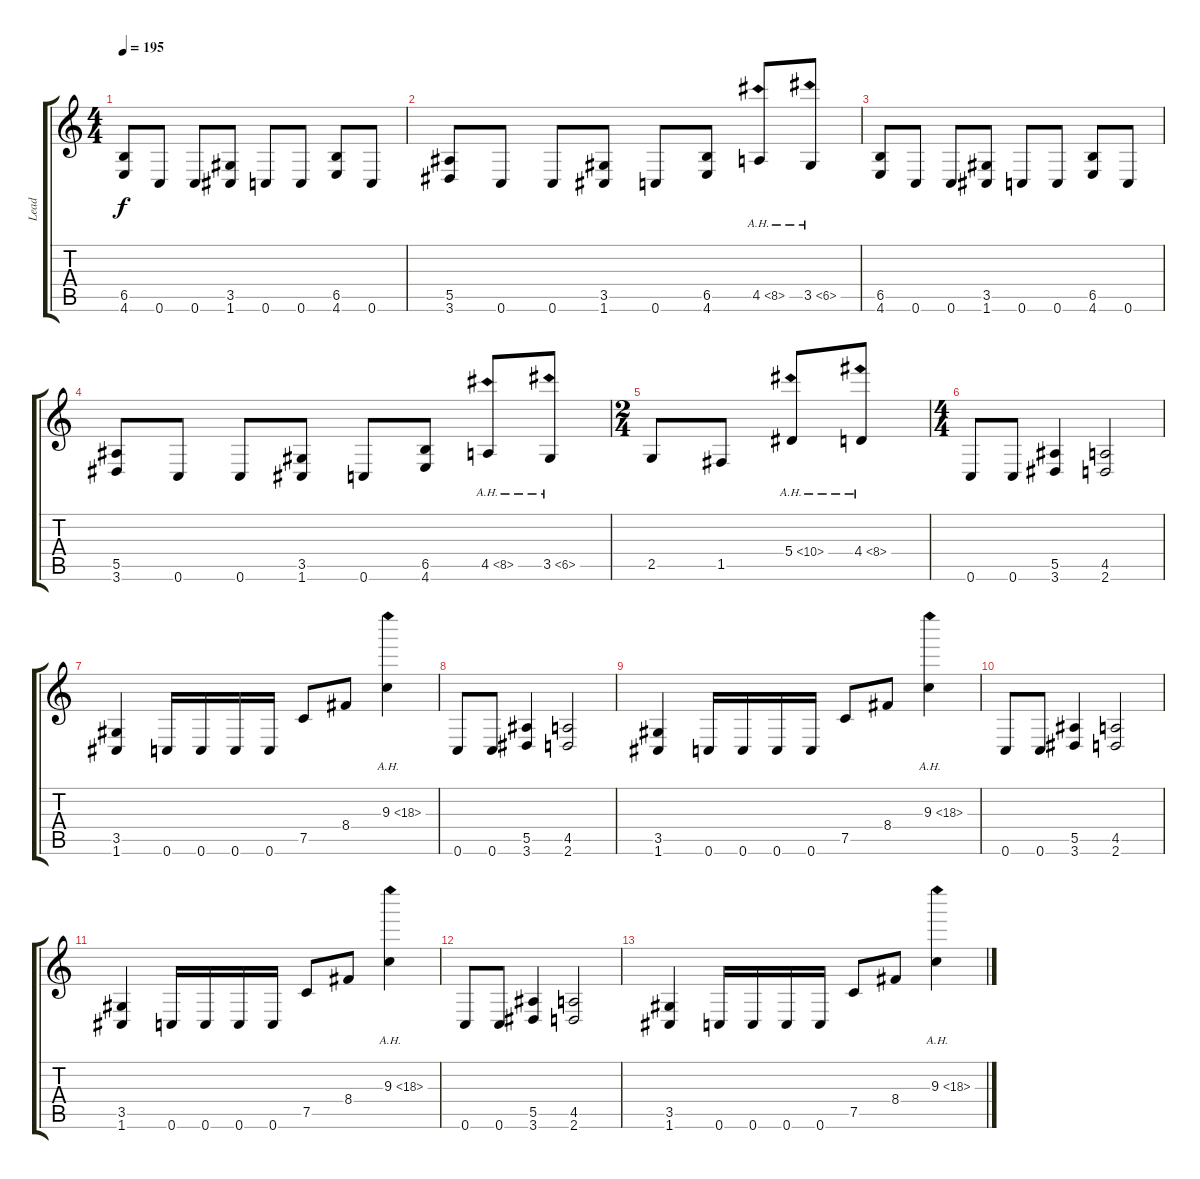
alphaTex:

\track ("Lead" "Lead") {instrument overdrivenguitar}
\staff {score tabs}
\tuning (C4 G3 Eb3 Bb2 F2 C2) {hide}
\ts (4 4)
\tempo 195
\clef g2
\ks c
(6.5 4.6).8{dy f} 0.6.8 0.6.8 (3.5 1.6).8 0.6.8 0.6.8 (6.5 4.6).8 0.6.8 |
(5.5 3.6).8 0.6.8 0.6.8 (3.5 1.6).8 0.6.8 (6.5 4.6).8 4.5{ah 4}.8 3.5{ah 3}.8 |
(6.5 4.6).8 0.6.8 0.6.8 (3.5 1.6).8 0.6.8 0.6.8 (6.5 4.6).8 0.6.8 |
(5.5 3.6).8 0.6.8 0.6.8 (3.5 1.6).8 0.6.8 (6.5 4.6).8 4.5{ah 4}.8 3.5{ah 3}.8 |
\ts (2 4)
2.5.8 1.5.8 5.4{ah 5}.8 4.4{ah 4}.8 |
\ts (4 4)
0.6.8 0.6.8 (5.5 3.6).4 (4.5 2.6).2 |
(3.5 1.6).4 0.6.16 0.6.16 0.6.16 0.6.16 7.5.8 8.4.8 9.3{ah 9}.4 |
0.6.8 0.6.8 (5.5 3.6).4 (4.5 2.6).2 |
(3.5 1.6).4 0.6.16 0.6.16 0.6.16 0.6.16 7.5.8 8.4.8 9.3{ah 9}.4 |
0.6.8 0.6.8 (5.5 3.6).4 (4.5 2.6).2 |
(3.5 1.6).4 0.6.16 0.6.16 0.6.16 0.6.16 7.5.8 8.4.8 9.3{ah 9}.4 |
0.6.8 0.6.8 (5.5 3.6).4 (4.5 2.6).2 |
(3.5 1.6).4 0.6.16 0.6.16 0.6.16 0.6.16 7.5.8 8.4.8 9.3{ah 9}.4
